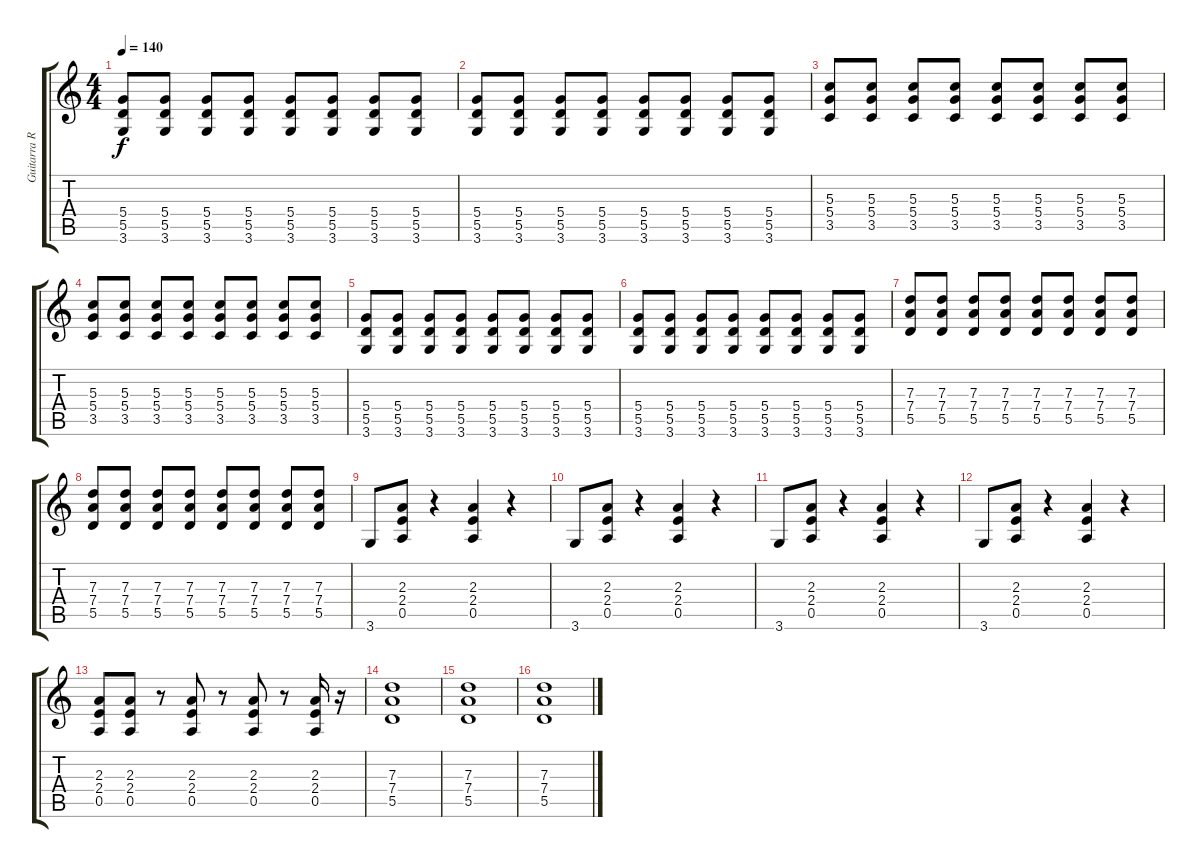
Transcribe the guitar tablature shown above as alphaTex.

\track ("Guitarra Rítmica" "Guitarra R") {instrument overdrivenguitar}
\staff {score tabs}
\tuning (E4 B3 G3 D3 A2 E2) {hide}
\ts (4 4)
\tempo 140
\clef g2
\ks c
(5.4 5.5 3.6).8{dy f} (5.4 5.5 3.6).8 (5.4 5.5 3.6).8 (5.4 5.5 3.6).8 (5.4 5.5 3.6).8 (5.4 5.5 3.6).8 (5.4 5.5 3.6).8 (5.4 5.5 3.6).8 |
(5.4 5.5 3.6).8 (5.4 5.5 3.6).8 (5.4 5.5 3.6).8 (5.4 5.5 3.6).8 (5.4 5.5 3.6).8 (5.4 5.5 3.6).8 (5.4 5.5 3.6).8 (5.4 5.5 3.6).8 |
(5.3 5.4 3.5).8 (5.3 5.4 3.5).8 (5.3 5.4 3.5).8 (5.3 5.4 3.5).8 (5.3 5.4 3.5).8 (5.3 5.4 3.5).8 (5.3 5.4 3.5).8 (5.3 5.4 3.5).8 |
(5.3 5.4 3.5).8 (5.3 5.4 3.5).8 (5.3 5.4 3.5).8 (5.3 5.4 3.5).8 (5.3 5.4 3.5).8 (5.3 5.4 3.5).8 (5.3 5.4 3.5).8 (5.3 5.4 3.5).8 |
(5.4 5.5 3.6).8 (5.4 5.5 3.6).8 (5.4 5.5 3.6).8 (5.4 5.5 3.6).8 (5.4 5.5 3.6).8 (5.4 5.5 3.6).8 (5.4 5.5 3.6).8 (5.4 5.5 3.6).8 |
(5.4 5.5 3.6).8 (5.4 5.5 3.6).8 (5.4 5.5 3.6).8 (5.4 5.5 3.6).8 (5.4 5.5 3.6).8 (5.4 5.5 3.6).8 (5.4 5.5 3.6).8 (5.4 5.5 3.6).8 |
(7.3 7.4 5.5).8 (7.3 7.4 5.5).8 (7.3 7.4 5.5).8 (7.3 7.4 5.5).8 (7.3 7.4 5.5).8 (7.3 7.4 5.5).8 (7.3 7.4 5.5).8 (7.3 7.4 5.5).8 |
(7.3 7.4 5.5).8 (7.3 7.4 5.5).8 (7.3 7.4 5.5).8 (7.3 7.4 5.5).8 (7.3 7.4 5.5).8 (7.3 7.4 5.5).8 (7.3 7.4 5.5).8 (7.3 7.4 5.5).8 |
3.6.8 (2.3 2.4 0.5).8 r.4 (2.3 2.4 0.5).4 r.4 |
3.6.8 (2.3 2.4 0.5).8 r.4 (2.3 2.4 0.5).4 r.4 |
3.6.8 (2.3 2.4 0.5).8 r.4 (2.3 2.4 0.5).4 r.4 |
3.6.8 (2.3 2.4 0.5).8 r.4 (2.3 2.4 0.5).4 r.4 |
(2.3 2.4 0.5).8 (2.3 2.4 0.5).8 r.8 (2.3 2.4 0.5).8 r.8 (2.3 2.4 0.5).8 r.8 (2.3 2.4 0.5).16 r.16 |
(7.3 7.4 5.5).1 |
(7.3 7.4 5.5).1 |
(7.3 7.4 5.5).1
